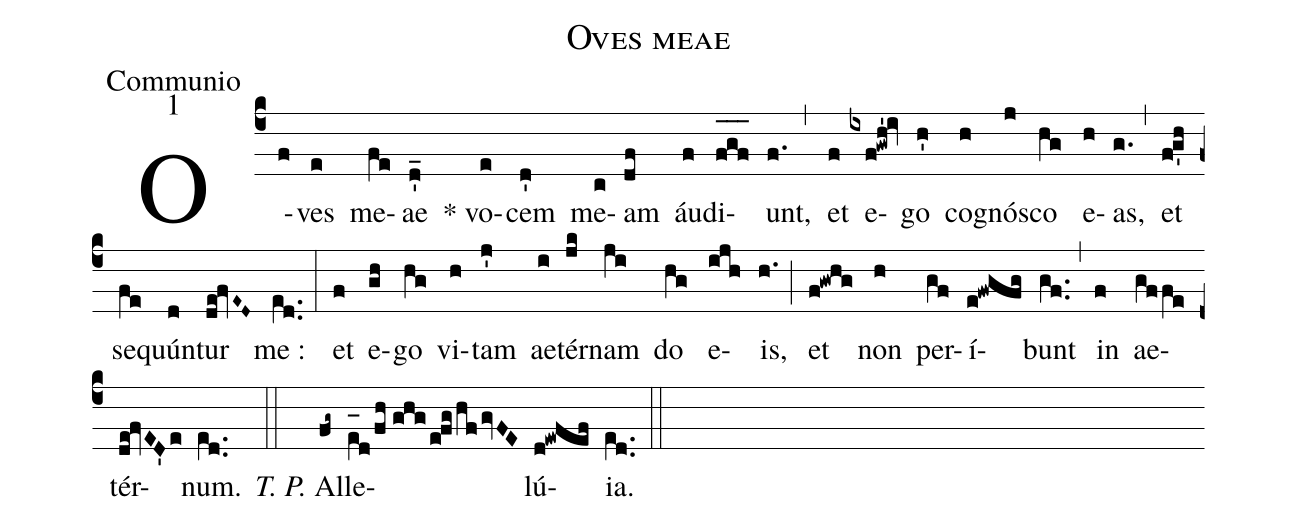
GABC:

name:Oves meae;
office-part:Communio;
mode:1;
%%
(c4) O(f)ves(e) me(fe)ae(d'_) * vo(e)cem(d') me(c)am(df) áu(f)di(f_[oh:h]g_[oh:h]f_[oh:h])unt,(f.) (,) et(f) e(ixf!gwh'!iv)go(h') co(h)gnó(j)sco(hg) e(h)as,(g.) (,) et(fg'h) se(fe)quún(d)tur(de!fvE~D~) me :(e[ll:1]d..) (:) et(f) e(gh)go(hg) vi(h)tam(j') ae(i)tér(jk)nam(ji) do(hg) e(ijh)is,(h.) (;) et(f!gwhg) non(h) per(gf)í(e!fwgfg)bunt(gf..) (,) in(f) ae(gffe)tér(de!fvED'e)num.(e[ll:1]d..) (::) <i>T. P.</i> Al(fg~)le(e_[oh:h][ll:1]d/fh//ghgefghfgvFE)lú(d!ewfef){ia}.(e[ll:1]d..) (::)
